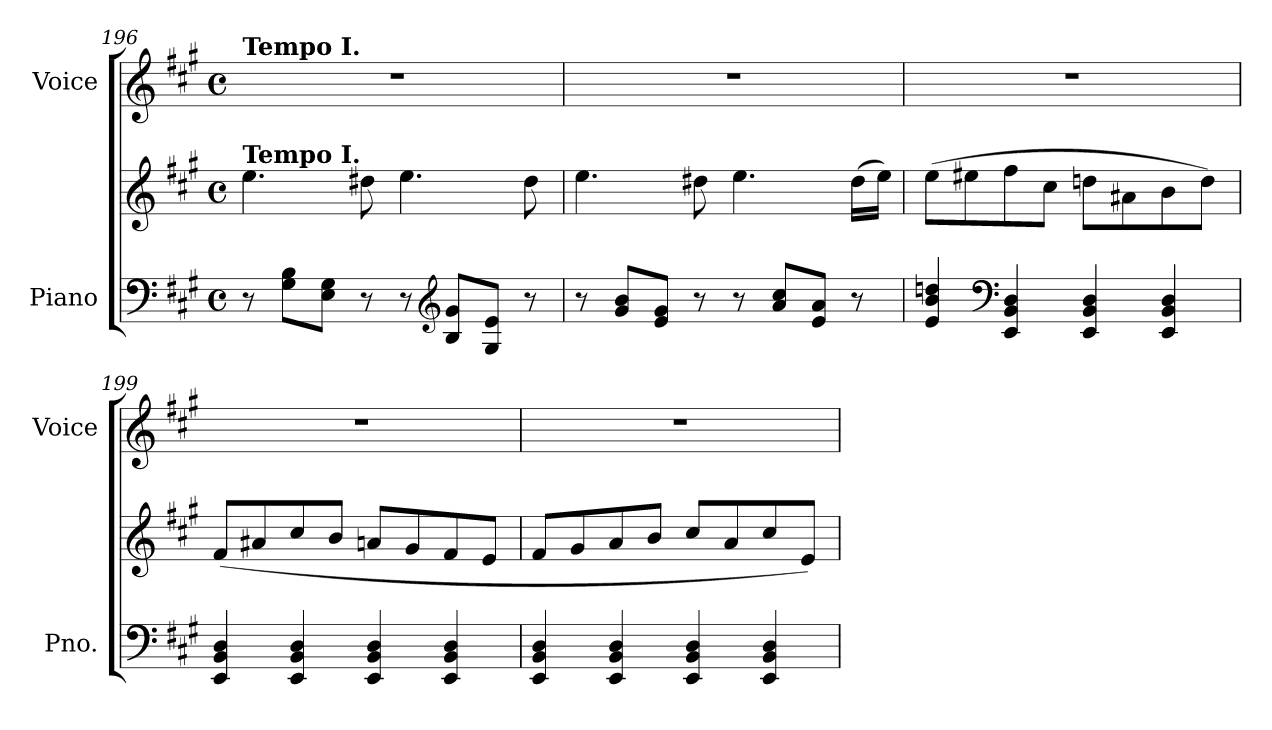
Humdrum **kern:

**kern	**kern	**kern
*part2	*part2	*part1
*staff3	*staff2	*staff1
*I"Piano	*	*I"Voice
*I'Pno.	*	*I'Voice
*clefF4	*clefG2	*clefG2
*k[f#c#g#]	*k[f#c#g#]	*k[f#c#g#]
*A:	*A:	*A:
*M4/4	*M4/4	*M4/4
*met(c)	*met(c)	*met(c)
=196	=196	=196
!	!	!LO:TX:a:B:t=Tempo I.
!	!LO:TX:a:B:t=Tempo I.	!
8r	4.eei\	1r
8G#i\ 8BiL	.	.
8Ei\ 8G#iJ	.	.
8r	8dd#Xi\	.
8r	4.eei\	.
*clefG2	*	*
8Bi/ 8g#iL	.	.
8G#i/ 8eiJ	.	.
8r	8dd#i\	.
=197	=197	=197
8r	4.eei\	1r
8g#i/ 8biL	.	.
8ei/ 8g#iJ	.	.
8r	8dd#Xi\	.
8r	4.eei\	.
8ai/ 8cc#iL	.	.
8ei/ 8aiJ	.	.
8r	(16dd#i\LL	.
.	16eei\JJ)	.
=198	=198	=198
4ei/ 4bi 4ddni	(8eei\L	1r
.	8ee#Xi\	.
*clefF4	*	*
4EEi/ 4BBi 4Di	8ff#i\	.
.	8cc#i\J	.
4EEi/ 4BBi 4Di	8ddni\L	.
.	8a#Xi\	.
4EEi/ 4BBi 4Di	8bi\	.
.	8ddi\J)	.
=199	=199	=199
4EEi/ 4BBi 4Di	(8f#i/L	1r
.	8a#Xi/	.
4EEi/ 4BBi 4Di	8cc#i/	.
.	8bi/J	.
4EEi/ 4BBi 4Di	8ani/L	.
.	8g#i/	.
4EEi/ 4BBi 4Di	8f#i/	.
.	8ei/J	.
!!LO:PB:g=z
=200	=200	=200
4EEi/ 4BBi 4Di	8f#i/L	1r
.	8g#i/	.
4EEi/ 4BBi 4Di	8ai/	.
.	8bi/J	.
4EEi/ 4BBi 4Di	8cc#i/L	.
.	8ai/	.
4EEi/ 4BBi 4Di	8cc#i/	.
.	8ei/J)	.
=	=	=
*-	*-	*-
